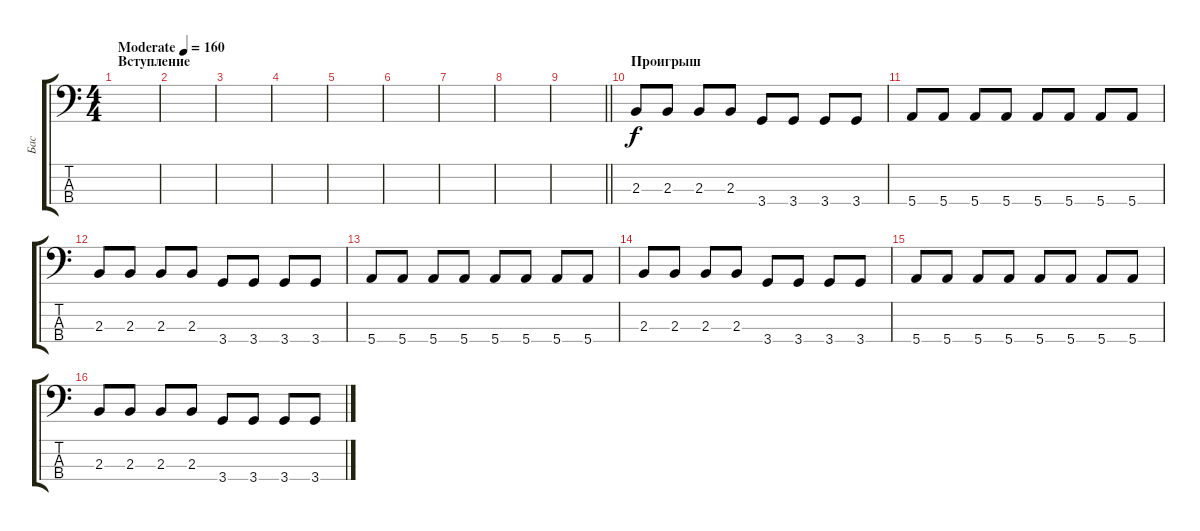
\track ("Бас" "Бас") {instrument electricbassfinger}
\staff {score tabs}
\tuning (G2 D2 A1 E1) {hide}
\ts (4 4)
\section ("" "Вступление")
\tempo (160 "Moderate")
\clef f4
\ks c
|
|
|
|
|
|
|
|
\barLineRight lightlight
|
\section ("" "Проигрыш")
2.3.8 2.3.8 2.3.8 2.3.8 3.4.8 3.4.8 3.4.8 3.4.8 |
5.4.8 5.4.8 5.4.8 5.4.8 5.4.8 5.4.8 5.4.8 5.4.8 |
2.3.8 2.3.8 2.3.8 2.3.8 3.4.8 3.4.8 3.4.8 3.4.8 |
5.4.8 5.4.8 5.4.8 5.4.8 5.4.8 5.4.8 5.4.8 5.4.8 |
2.3.8 2.3.8 2.3.8 2.3.8 3.4.8 3.4.8 3.4.8 3.4.8 |
5.4.8 5.4.8 5.4.8 5.4.8 5.4.8 5.4.8 5.4.8 5.4.8 |
2.3.8 2.3.8 2.3.8 2.3.8 3.4.8 3.4.8 3.4.8 3.4.8
